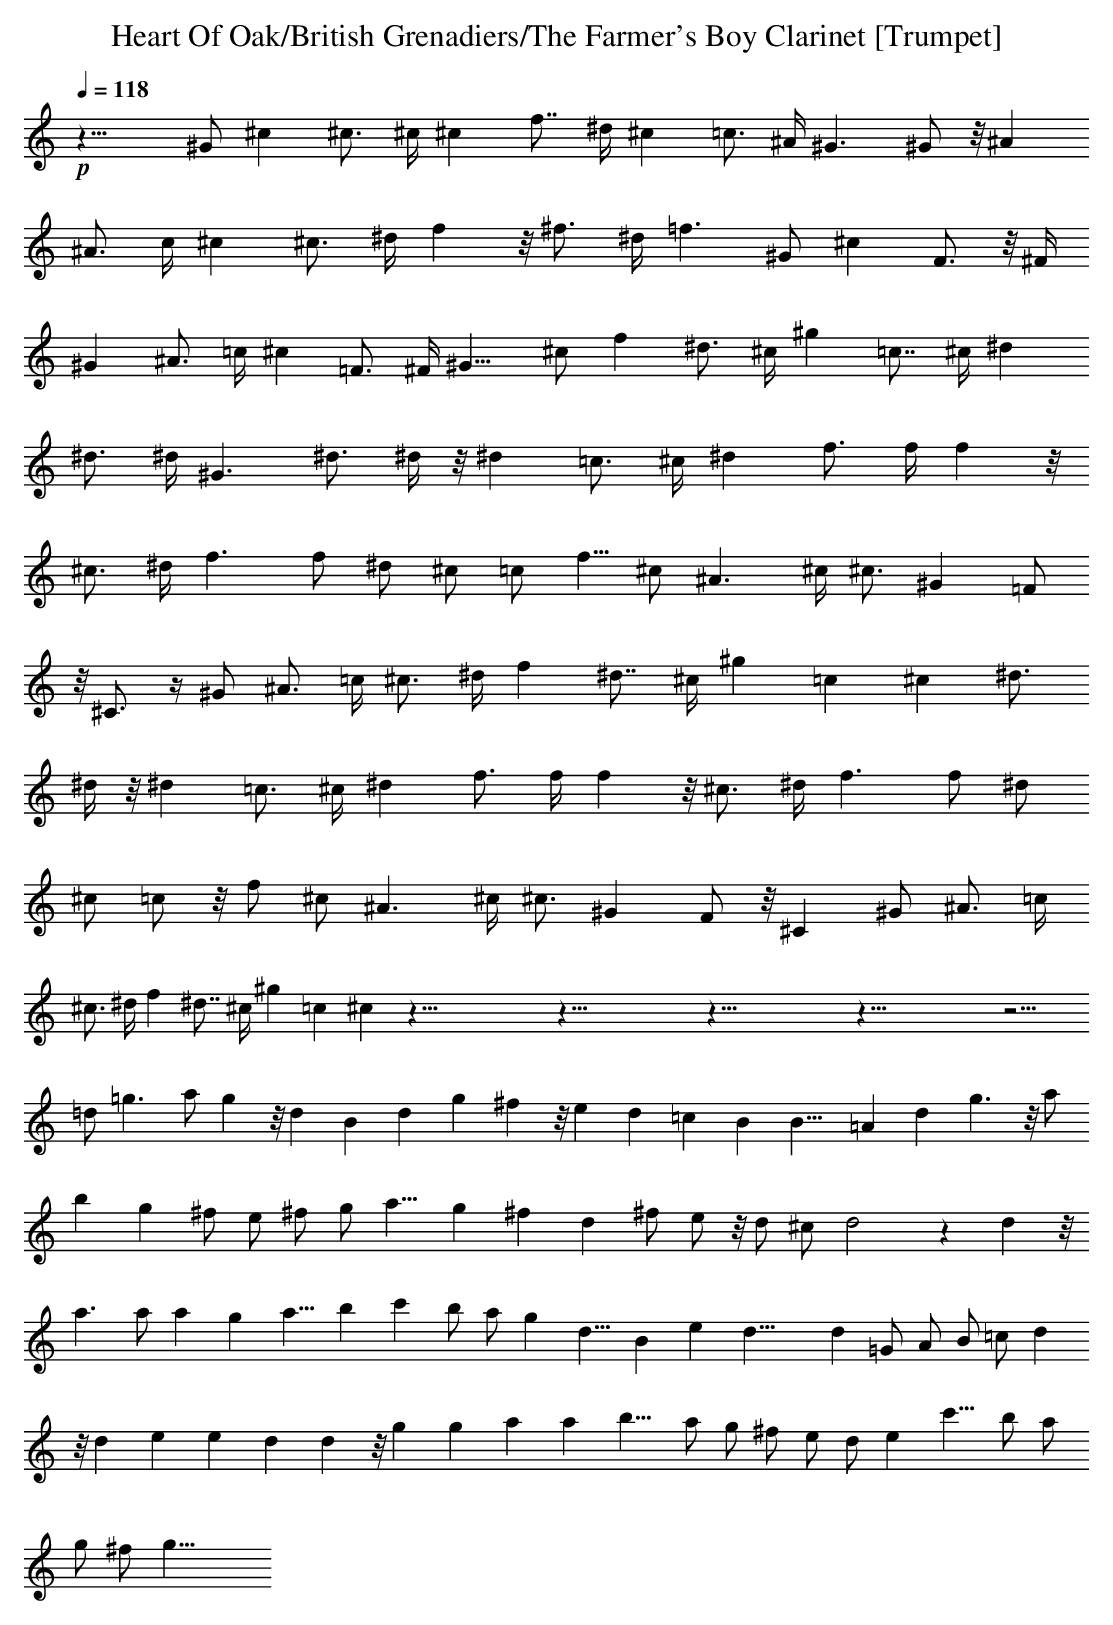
X:1
T: Heart Of Oak/British Grenadiers/The Farmer's Boy Clarinet [Trumpet]
L: 1/4
Q: 118
K: C
+p+ z29/8 ^G/2 ^c ^c3/4 ^c/4 ^c f7/8 ^d/4 ^c =c3/4 ^A/4 ^G3/2 ^G/2 z/8 ^A
^A3/4 c/4 ^c ^c3/4 ^d/4 f z/8 ^f3/4 ^d/4 =f3/2 ^G/2 ^c F3/4 z/8 ^F/4
^G ^A3/4 =c/4 ^c =F3/4 ^F/4 ^G13/8 ^c/2 f ^d3/4 ^c/4 ^g =c7/8 ^c/4 ^d
^d3/4 ^d/4 [^G3/2z] ^d3/4 ^d/4 z/8 ^d =c3/4 ^c/4 ^d f3/4 f/4 f z/8
^c3/4 ^d/4 f3/2 f/2 ^d/2 ^c/2 =c/2 f5/8 ^c/2 ^A3/2 ^c/4 ^c3/4 ^G =F/2
z/8 ^C3/4 z/4 ^G/2 ^A3/4 =c/4 ^c3/4 ^d/4 f ^d7/8 ^c/4 ^g =c ^c ^d3/4
^d/4 z/8 ^d =c3/4 ^c/4 ^d f3/4 f/4 f z/8 ^c3/4 ^d/4 f3/2 f/2 ^d/2
^c/2 =c/2 z/8 f/2 ^c/2 ^A3/2 ^c/4 ^c3/4 ^G F/2 z/8 ^C ^G/2 ^A3/4 =c/4
^c3/4 ^d/4 f ^d7/8 ^c/4 ^g =c ^c z125/8 z125/8 z125/8 z125/8 z15/4
=d/2 =g3/2 a/2 g z/8 d B d g ^f z/8 e d =c B B17/8 =A d g3/2 z/8 a/2
b g ^f/2 e/2 ^f/2 g/2 a9/8 g ^f d ^f/2 e/2 z/8 d/2 ^c/2 d2 z d z/8
a3/2 a/2 a g a9/8 b c' b/2 a/2 g d9/8 B e d25/8 d =G/2 A/2 B/2 =c/2 d
z/8 d e e d d z/8 g g a a b13/8 a/2 g/2 ^f/2 e/2 d/2 e c'9/8 b/2 a/2
g/2 ^f/2 g25/8
